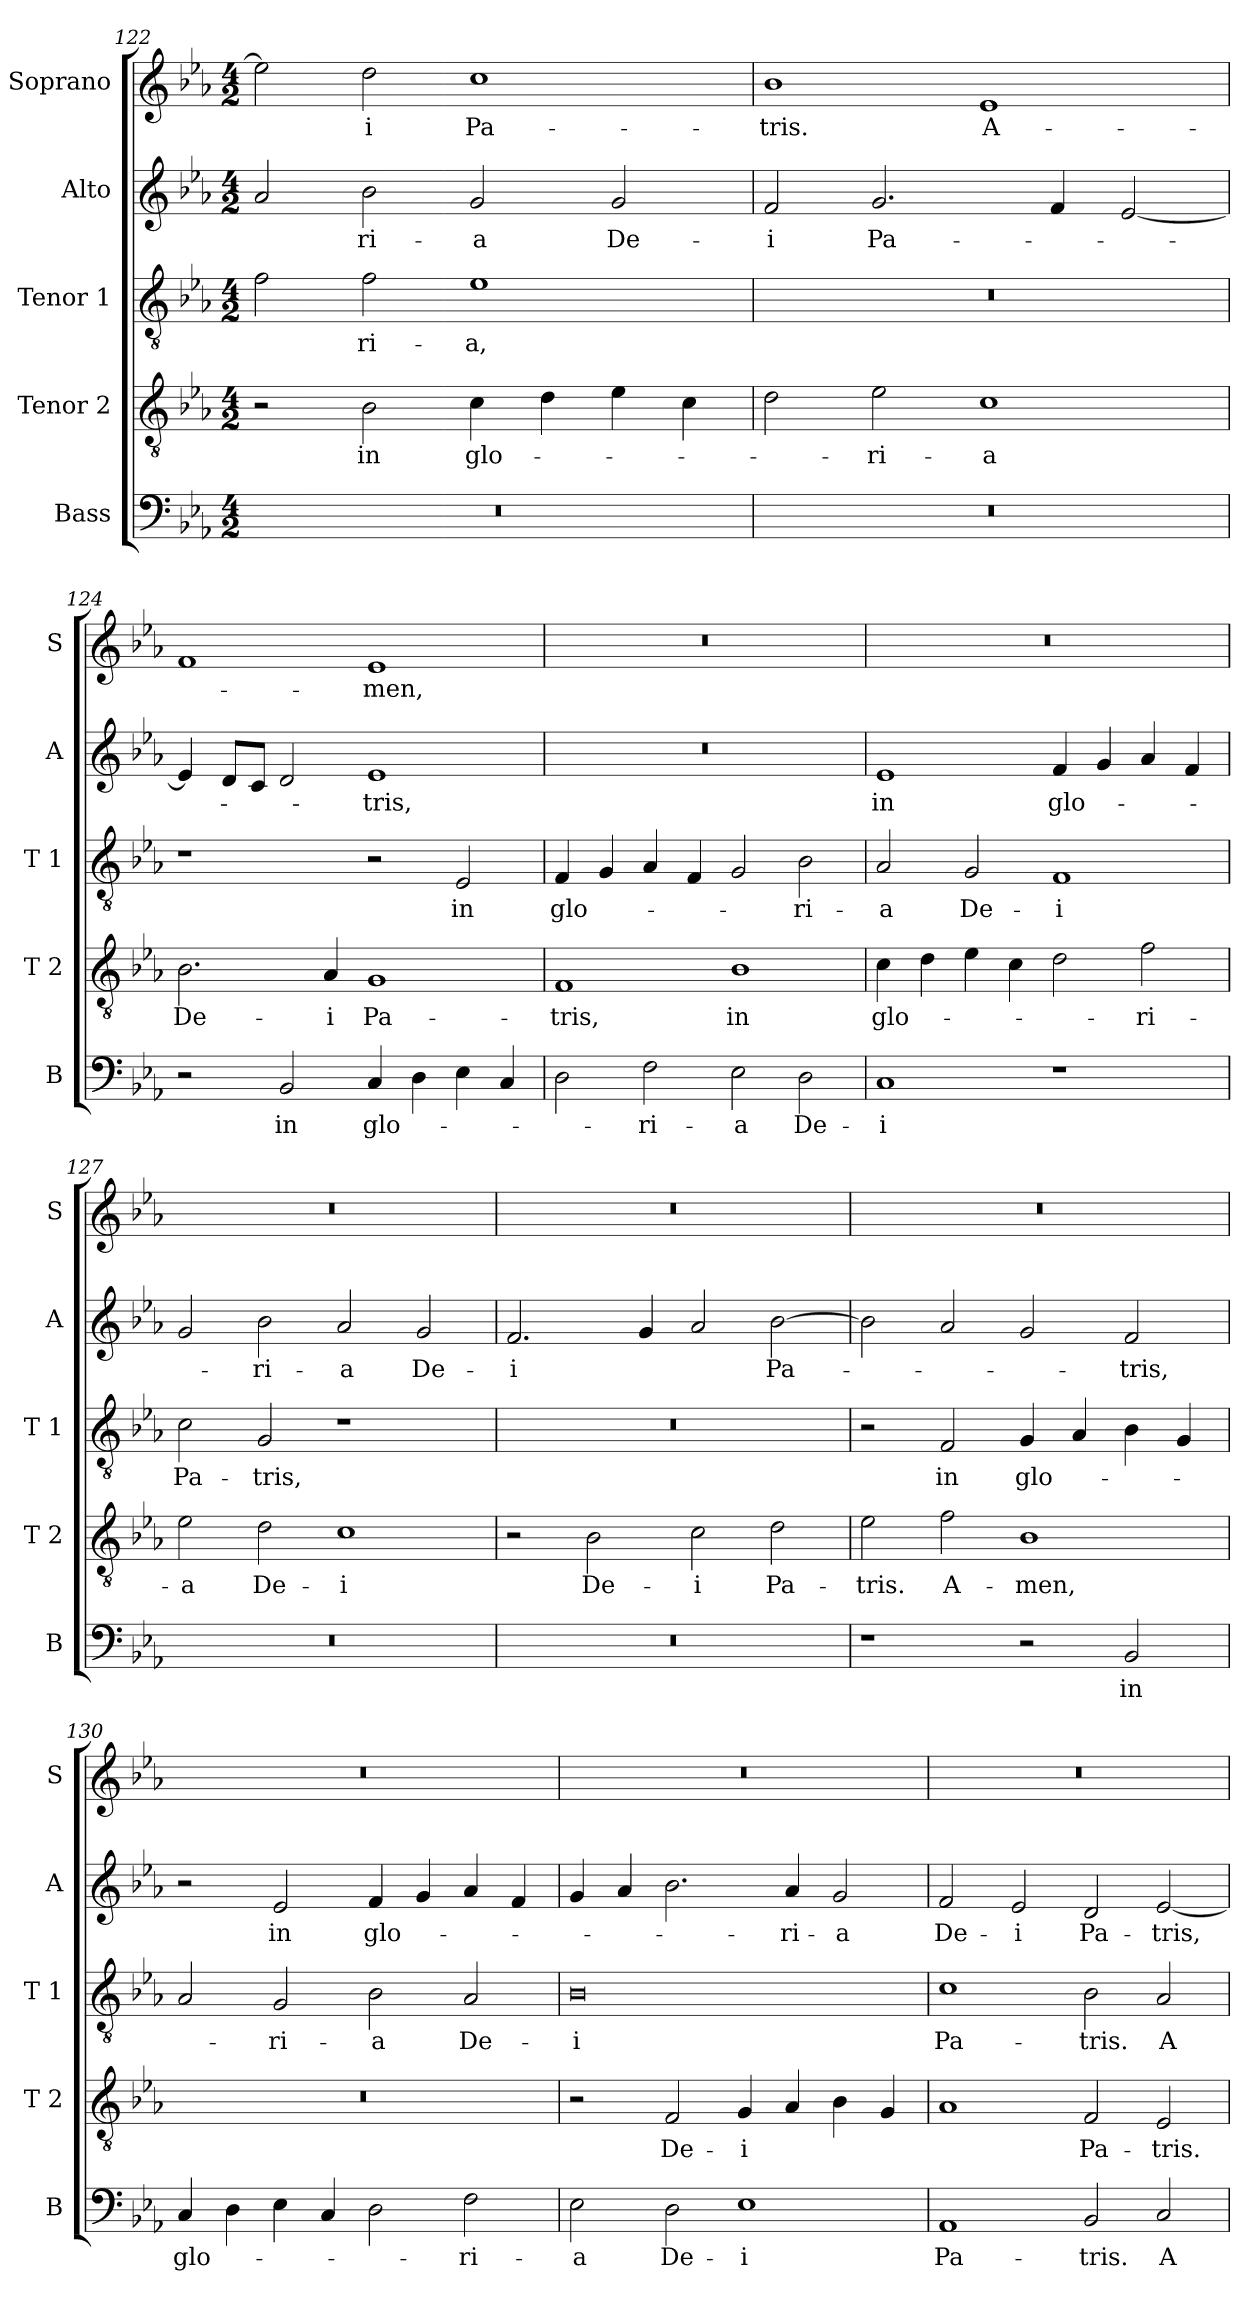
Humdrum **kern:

**kern	**text	**kern	**text	**kern	**text	**kern	**text	**kern	**text
*part5	*part5	*part4	*part4	*part3	*part3	*part2	*part2	*part1	*part1
*staff5	*staff5	*staff4	*staff4	*staff3	*staff3	*staff2	*staff2	*staff1	*staff1
*I"Bass	*	*I"Tenor 2	*	*I"Tenor 1	*	*I"Alto	*	*I"Soprano	*
*I'B	*	*I'T 2	*	*I'T 1	*	*I'A	*	*I'S	*
*clefF4	*	*clefGv2	*	*clefGv2	*	*clefG2	*	*clefG2	*
*k[b-e-a-]	*	*k[b-e-a-]	*	*k[b-e-a-]	*	*k[b-e-a-]	*	*k[b-e-a-]	*
*E-:	*	*E-:	*	*E-:	*	*E-:	*	*E-:	*
*M4/2	*	*M4/2	*	*M4/2	*	*M4/2	*	*M4/2	*
=122	=122	=122	=122	=122	=122	=122	=122	=122	=122
0r	.	2r	.	2f\	.	2a-/	.	2ee-\]	.
!	!	!	!LO:LY:b	!	!LO:LY:b	!	!LO:LY:b	!	!LO:LY:b
.	.	2B-\	in	2f\	-ri-	2b-\	-ri-	2dd\	-i
!	!	!	!LO:LY:b	!	!LO:LY:b	!	!LO:LY:b	!	!LO:LY:b
.	.	4c\	glo-	1e-	-a,	2g/	-a	1cc	Pa-
.	.	4d\	.	.	.	.	.	.	.
!	!	!	!	!	!	!	!LO:LY:b	!	!
.	.	4e-\	.	.	.	2g/	De-	.	.
.	.	4c\	.	.	.	.	.	.	.
=123	=123	=123	=123	=123	=123	=123	=123	=123	=123
!	!	!	!	!	!	!	!LO:LY:b	!	!LO:LY:b
0r	.	2d\	.	0r	.	2f/	-i	1b-	-tris.
!	!	!	!LO:LY:b	!	!	!	!LO:LY:b	!	!
.	.	2e-\	-ri-	.	.	2.g/	Pa-	.	.
!	!	!	!LO:LY:b	!	!	!	!	!	!LO:LY:b
.	.	1c	-a	.	.	.	.	1e-	A-
.	.	.	.	.	.	4f/	.	.	.
.	.	.	.	.	.	[2e-/	.	.	.
=124	=124	=124	=124	=124	=124	=124	=124	=124	=124
!	!	!	!LO:LY:b	!	!	!	!	!	!
2r	.	2.B-\	De-	1r	.	4e-/]	.	1f	.
.	.	.	.	.	.	8d/L	.	.	.
.	.	.	.	.	.	8c/J	.	.	.
!	!LO:LY:b	!	!	!	!	!	!	!	!
2BB-/	in	.	.	.	.	2d/	.	.	.
!	!	!	!LO:LY:b	!	!	!	!	!	!
.	.	4A-/	-i	.	.	.	.	.	.
!	!LO:LY:b	!	!LO:LY:b	!	!	!	!LO:LY:b	!	!LO:LY:b
4C/	glo-	1G	Pa-	2r	.	1e-	-tris,	1e-	-men,
4D\	.	.	.	.	.	.	.	.	.
!	!	!	!	!	!LO:LY:b	!	!	!	!
4E-\	.	.	.	2E-/	in	.	.	.	.
4C/	.	.	.	.	.	.	.	.	.
=125	=125	=125	=125	=125	=125	=125	=125	=125	=125
!	!	!	!LO:LY:b	!	!LO:LY:b	!	!	!	!
2D\	.	1F	-tris,	4F/	glo-	0r	.	0r	.
.	.	.	.	4G/	.	.	.	.	.
!	!LO:LY:b	!	!	!	!	!	!	!	!
2F\	-ri-	.	.	4A-/	.	.	.	.	.
.	.	.	.	4F/	.	.	.	.	.
!	!LO:LY:b	!	!LO:LY:b	!	!	!	!	!	!
2E-\	-a	1B-	in	2G/	.	.	.	.	.
!	!LO:LY:b	!	!	!	!LO:LY:b	!	!	!	!
2D\	De-	.	.	2B-\	-ri-	.	.	.	.
=126	=126	=126	=126	=126	=126	=126	=126	=126	=126
!	!LO:LY:b	!	!LO:LY:b	!	!LO:LY:b	!	!LO:LY:b	!	!
1C	-i	4c\	glo-	2A-/	-a	1e-	in	0r	.
.	.	4d\	.	.	.	.	.	.	.
!	!	!	!	!	!LO:LY:b	!	!	!	!
.	.	4e-\	.	2G/	De-	.	.	.	.
.	.	4c\	.	.	.	.	.	.	.
!	!	!	!	!	!LO:LY:b	!	!LO:LY:b	!	!
1r	.	2d\	.	1F	-i	4f/	glo-	.	.
.	.	.	.	.	.	4g/	.	.	.
!	!	!	!LO:LY:b	!	!	!	!	!	!
.	.	2f\	-ri-	.	.	4a-/	.	.	.
.	.	.	.	.	.	4f/	.	.	.
!!LO:LB:g=z
=127	=127	=127	=127	=127	=127	=127	=127	=127	=127
!	!	!	!LO:LY:b	!	!LO:LY:b	!	!	!	!
0r	.	2e-\	-a	2c\	Pa-	2g/	.	0r	.
!	!	!	!LO:LY:b	!	!LO:LY:b	!	!LO:LY:b	!	!
.	.	2d\	De-	2G/	-tris,	2b-\	-ri-	.	.
!	!	!	!LO:LY:b	!	!	!	!LO:LY:b	!	!
.	.	1c	-i	1r	.	2a-/	-a	.	.
!	!	!	!	!	!	!	!LO:LY:b	!	!
.	.	.	.	.	.	2g/	De-	.	.
=128	=128	=128	=128	=128	=128	=128	=128	=128	=128
!	!	!	!	!	!	!	!LO:LY:b	!	!
0r	.	2r	.	0r	.	2.f/	-i	0r	.
!	!	!	!LO:LY:b	!	!	!	!	!	!
.	.	2B-\	De-	.	.	.	.	.	.
.	.	.	.	.	.	4g/	.	.	.
!	!	!	!LO:LY:b	!	!	!	!	!	!
.	.	2c\	-i	.	.	2a-/	.	.	.
!	!	!	!LO:LY:b	!	!	!	!LO:LY:b	!	!
.	.	2d\	Pa-	.	.	[2b-\	Pa-	.	.
=129	=129	=129	=129	=129	=129	=129	=129	=129	=129
!	!	!	!LO:LY:b	!	!	!	!	!	!
1r	.	2e-\	-tris.	2r	.	2b-\]	.	0r	.
!	!	!	!LO:LY:b	!	!LO:LY:b	!	!	!	!
.	.	2f\	A-	2F/	in	2a-/	.	.	.
!	!	!	!LO:LY:b	!	!LO:LY:b	!	!	!	!
2r	.	1B-	-men,	4G/	glo-	2g/	.	.	.
.	.	.	.	4A-/	.	.	.	.	.
!	!LO:LY:b	!	!	!	!	!	!LO:LY:b	!	!
2BB-/	in	.	.	4B-\	.	2f/	-tris,	.	.
.	.	.	.	4G/	.	.	.	.	.
=130	=130	=130	=130	=130	=130	=130	=130	=130	=130
!	!LO:LY:b	!	!	!	!	!	!	!	!
4C/	glo-	0r	.	2A-/	.	2r	.	0r	.
4D\	.	.	.	.	.	.	.	.	.
!	!	!	!	!	!LO:LY:b	!	!LO:LY:b	!	!
4E-\	.	.	.	2G/	-ri-	2e-/	in	.	.
4C/	.	.	.	.	.	.	.	.	.
!	!	!	!	!	!LO:LY:b	!	!LO:LY:b	!	!
2D\	.	.	.	2B-\	-a	4f/	glo-	.	.
.	.	.	.	.	.	4g/	.	.	.
!	!LO:LY:b	!	!	!	!LO:LY:b	!	!	!	!
2F\	-ri-	.	.	2A-/	De-	4a-/	.	.	.
.	.	.	.	.	.	4f/	.	.	.
=131	=131	=131	=131	=131	=131	=131	=131	=131	=131
!	!LO:LY:b	!	!	!	!LO:LY:b	!	!	!	!
2E-\	-a	2r	.	0B-	-i	4g/	.	0r	.
.	.	.	.	.	.	4a-/	.	.	.
!	!LO:LY:b	!	!LO:LY:b	!	!	!	!	!	!
2D\	De-	2F/	De-	.	.	2.b-\	.	.	.
!	!LO:LY:b	!	!LO:LY:b	!	!	!	!	!	!
1E-	-i	4G/	-i	.	.	.	.	.	.
!	!	!	!	!	!	!	!LO:LY:b	!	!
.	.	4A-/	.	.	.	4a-/	-ri-	.	.
!	!	!	!	!	!	!	!LO:LY:b	!	!
.	.	4B-\	.	.	.	2g/	-a	.	.
.	.	4G/	.	.	.	.	.	.	.
=132	=132	=132	=132	=132	=132	=132	=132	=132	=132
!	!LO:LY:b	!	!	!	!LO:LY:b	!	!LO:LY:b	!	!
1AA-	Pa-	1A-	.	1c	Pa-	2f/	De-	0r	.
!	!	!	!	!	!	!	!LO:LY:b	!	!
.	.	.	.	.	.	2e-/	-i	.	.
!	!LO:LY:b	!	!LO:LY:b	!	!LO:LY:b	!	!LO:LY:b	!	!
2BB-/	-tris.	2F/	Pa-	2B-\	-tris.	2d/	Pa-	.	.
!	!LO:LY:b	!	!LO:LY:b	!	!LO:LY:b	!	!LO:LY:b	!	!
2C/	A-	2E-/	-tris.	2A-/	A-	[2e-/	-tris,	.	.
=	=	=	=	=	=	=	=	=	=
*-	*-	*-	*-	*-	*-	*-	*-	*-	*-
